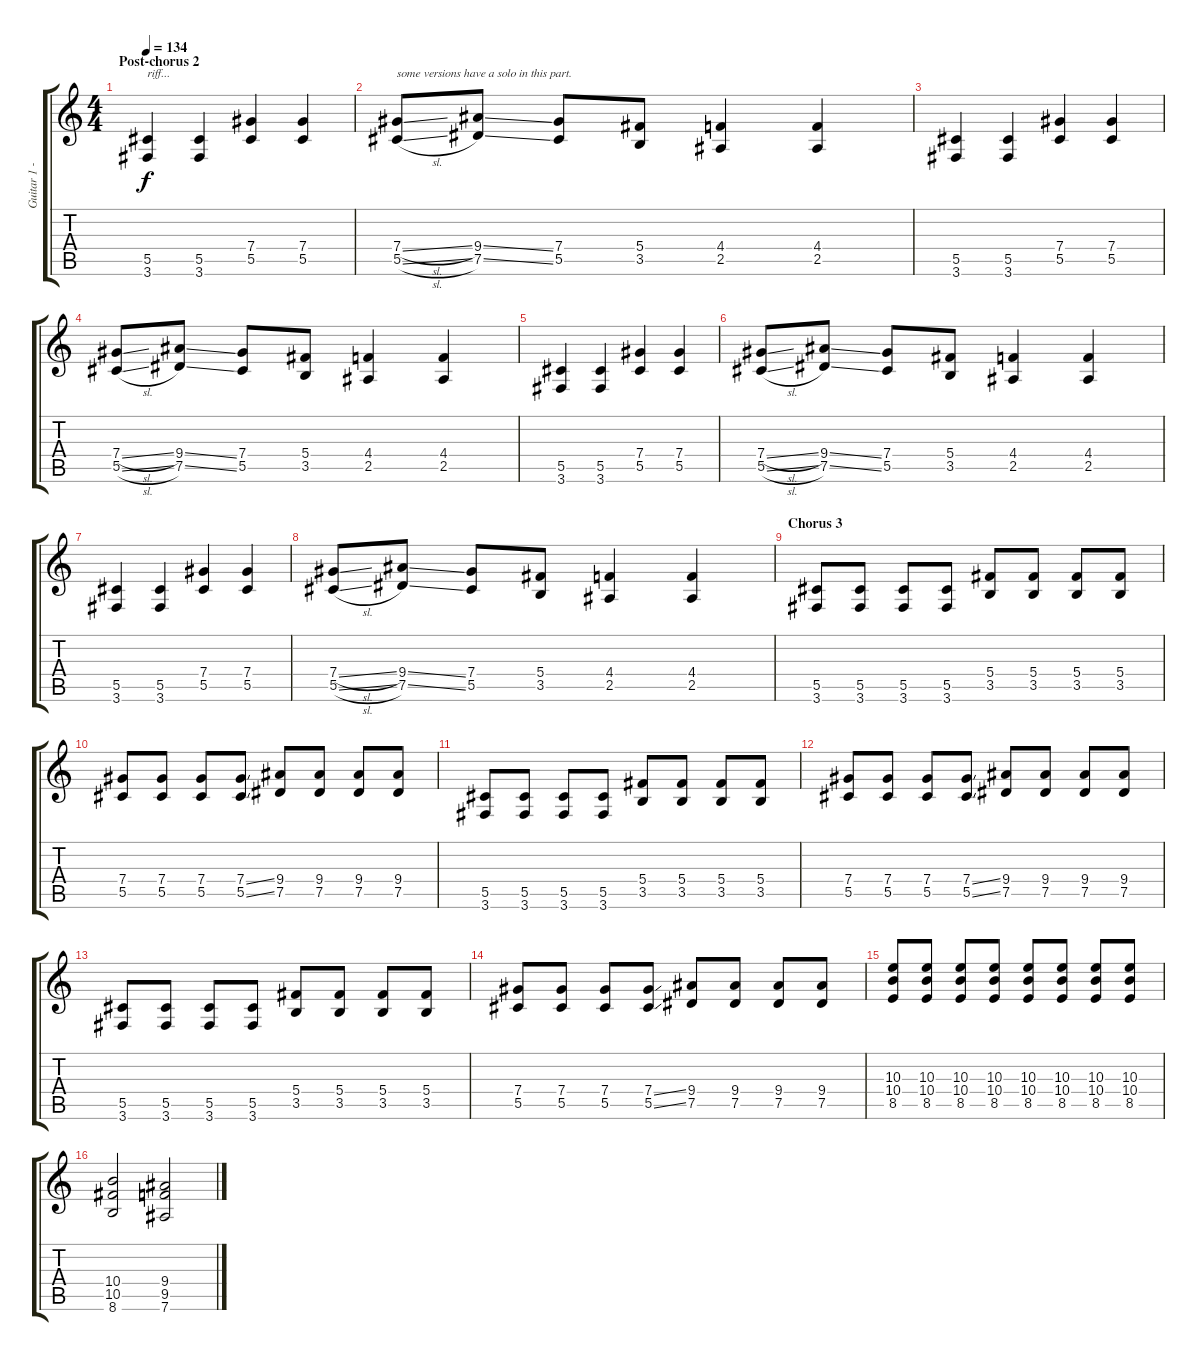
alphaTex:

\track ("Guitar 1 - Eb" "Guitar 1 -") {instrument distortionguitar}
\staff {score tabs}
\tuning (Eb4 Bb3 Gb3 Db3 Ab2 Eb2) {hide}
\ts (4 4)
\section ("" "Post-chorus 2")
\tempo 134
\clef g2
\ks c
(5.5 3.6).4{txt "riff..." dy f} (5.5 3.6).4 (7.4 5.5).4 (7.4 5.5).4 |
(7.4{sl} 5.5{sl}).8{txt "some versions have a solo in this part."} (9.4{ss} 7.5{ss}).8 (7.4 5.5).8 (5.4 3.5).8 (4.4 2.5).4 (4.4 2.5).4 |
(5.5 3.6).4 (5.5 3.6).4 (7.4 5.5).4 (7.4 5.5).4 |
(7.4{sl} 5.5{sl}).8 (9.4{ss} 7.5{ss}).8 (7.4 5.5).8 (5.4 3.5).8 (4.4 2.5).4 (4.4 2.5).4 |
(5.5 3.6).4 (5.5 3.6).4 (7.4 5.5).4 (7.4 5.5).4 |
(7.4{sl} 5.5{sl}).8 (9.4{ss} 7.5{ss}).8 (7.4 5.5).8 (5.4 3.5).8 (4.4 2.5).4 (4.4 2.5).4 |
(5.5 3.6).4 (5.5 3.6).4 (7.4 5.5).4 (7.4 5.5).4 |
(7.4{sl} 5.5{sl}).8 (9.4{ss} 7.5{ss}).8 (7.4 5.5).8 (5.4 3.5).8 (4.4 2.5).4 (4.4 2.5).4 |
\section ("" "Chorus 3")
(5.5 3.6).8 (5.5 3.6).8 (5.5 3.6).8 (5.5 3.6).8 (5.4 3.5).8 (5.4 3.5).8 (5.4 3.5).8 (5.4 3.5).8 |
(7.4 5.5).8 (7.4 5.5).8 (7.4 5.5).8 (7.4{ss} 5.5{ss}).8 (9.4 7.5).8 (9.4 7.5).8 (9.4 7.5).8 (9.4 7.5).8 |
(5.5 3.6).8 (5.5 3.6).8 (5.5 3.6).8 (5.5 3.6).8 (5.4 3.5).8 (5.4 3.5).8 (5.4 3.5).8 (5.4 3.5).8 |
(7.4 5.5).8 (7.4 5.5).8 (7.4 5.5).8 (7.4{ss} 5.5{ss}).8 (9.4 7.5).8 (9.4 7.5).8 (9.4 7.5).8 (9.4 7.5).8 |
(5.5 3.6).8 (5.5 3.6).8 (5.5 3.6).8 (5.5 3.6).8 (5.4 3.5).8 (5.4 3.5).8 (5.4 3.5).8 (5.4 3.5).8 |
(7.4 5.5).8 (7.4 5.5).8 (7.4 5.5).8 (7.4{ss} 5.5{ss}).8 (9.4 7.5).8 (9.4 7.5).8 (9.4 7.5).8 (9.4 7.5).8 |
(10.3 10.4 8.5).8 (10.3 10.4 8.5).8 (10.3 10.4 8.5).8 (10.3 10.4 8.5).8 (10.3 10.4 8.5).8 (10.3 10.4 8.5).8 (10.3 10.4 8.5).8 (10.3 10.4 8.5).8 |
(10.4 10.5 8.6).2 (9.4 9.5 7.6).2
